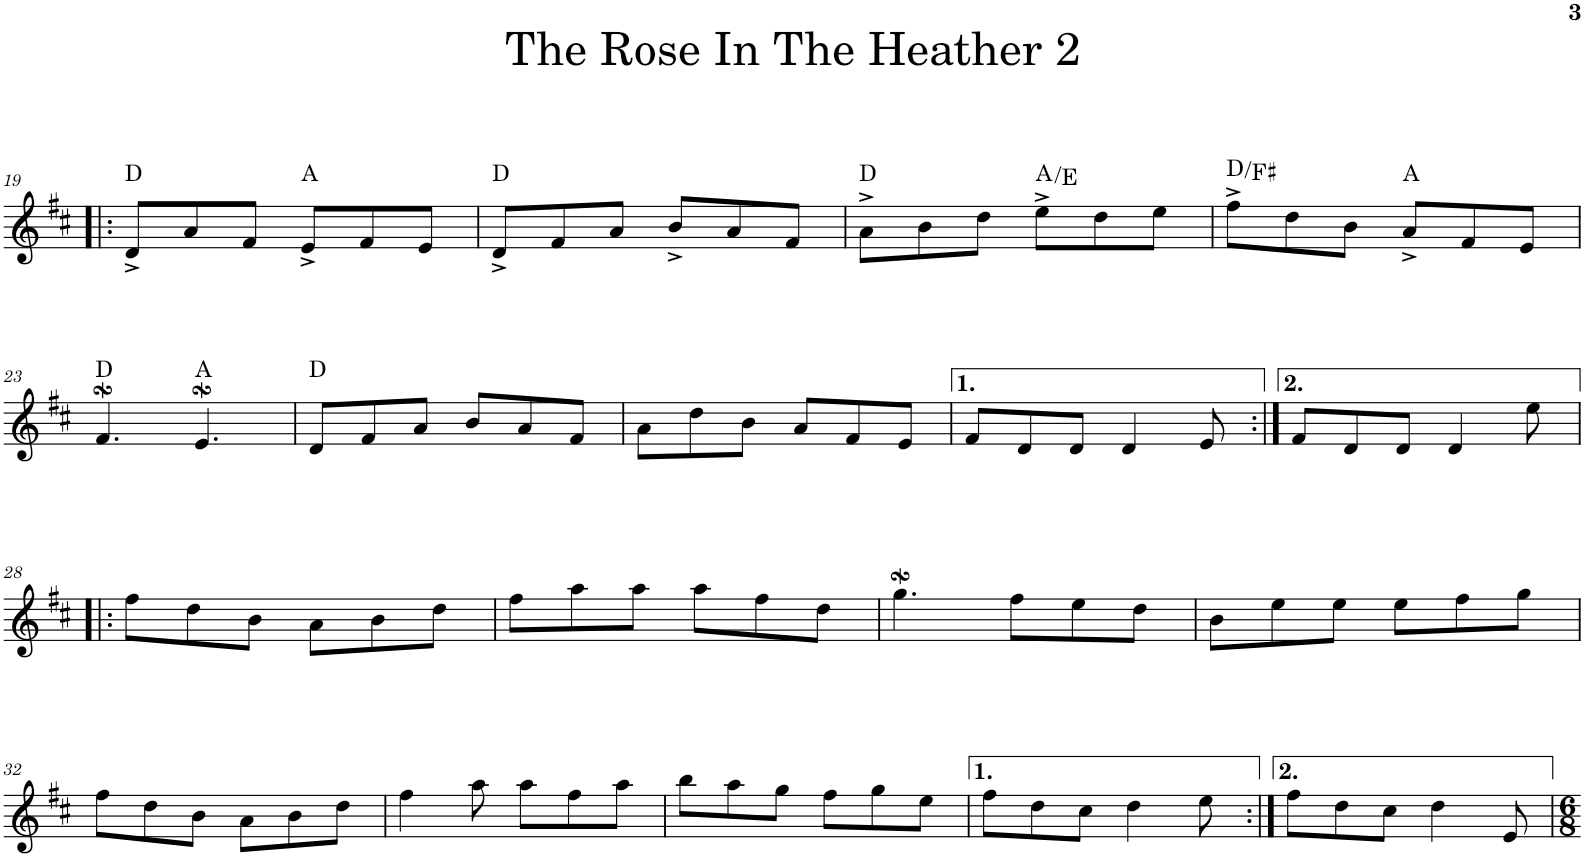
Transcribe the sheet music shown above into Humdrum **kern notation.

**kern	**harte
*part1	*part1
*staff1	*
*I"Violin	*
*I'Vln.	*
!!LO:PB:g=z
*clefG2	*
*k[f#c#]	*
*M6/8	*
=19!|:	=19!|:
8d^/L	D:maj
8a/	.
8f#/J	.
8e^/L	A:maj
8f#/	.
8e/J	.
=20	=20
8d^/L	D:maj
8f#/	.
8a/J	.
8b^/L	.
8a/	.
8f#/J	.
=21	=21
8a^\L	D:maj
8b\	.
8dd\J	.
8ee^\L	A:maj/5
8dd\	.
8ee\J	.
=22	=22
8ff#^\L	D:maj/3
8dd\	.
8b\J	.
8a^/L	A:maj
8f#/	.
8e/J	.
!!LO:LB:g=z
=23	=23
4.f#sSsS/	D:maj
4.esSSS/	A:maj
=24	=24
8d/L	D:maj
8f#/	.
8a/J	.
8b/L	.
8a/	.
8f#/J	.
=25	=25
8a\L	.
8dd\	.
8b\J	.
8a/L	.
8f#/	.
8e/J	.
=26	=26
8f#/L	.
8d/	.
8d/J	.
4d/	.
8e/	.
=27:|!	=27:|!
8f#/L	.
8d/	.
8d/J	.
4d/	.
8ee\	.
!!LO:LB:g=z
=28!|:	=28!|:
8ff#\L	.
8dd\	.
8b\J	.
8a\L	.
8b\	.
8dd\J	.
=29	=29
8ff#\L	.
8aa\	.
8aa\J	.
8aa\L	.
8ff#\	.
8dd\J	.
=30	=30
4.ggsSSs\	.
8ff#\L	.
8ee\	.
8dd\J	.
=31	=31
8b\L	.
8ee\	.
8ee\J	.
8ee\L	.
8ff#\	.
8gg\J	.
!!LO:LB:g=z
=32	=32
8ff#\L	.
8dd\	.
8b\J	.
8a\L	.
8b\	.
8dd\J	.
=33	=33
4ff#\	.
8aa\	.
8aa\L	.
8ff#\	.
8aa\J	.
=34	=34
8bb\L	.
8aa\	.
8gg\J	.
8ff#\L	.
8gg\	.
8ee\J	.
=35	=35
8ff#\L	.
8dd\	.
8cc#\J	.
4dd\	.
8ee\	.
=36:|!	=36:|!
8ff#\L	.
8dd\	.
8cc#\J	.
4dd\	.
8e/	.
=	=
*-	*-
